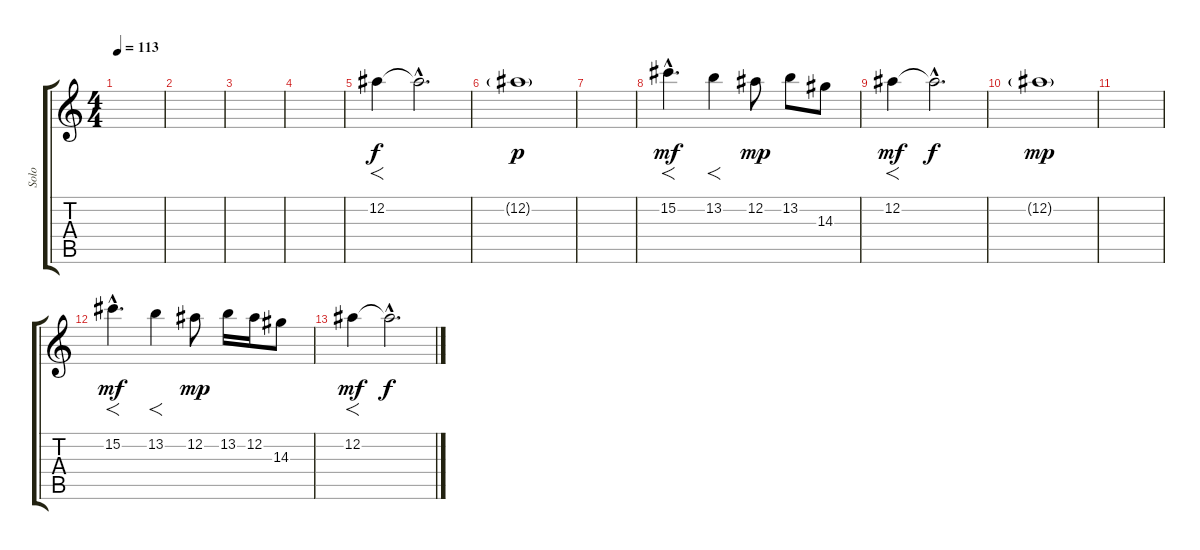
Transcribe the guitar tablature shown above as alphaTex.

\track ("Solo" "Solo") {instrument overdrivenguitar}
\staff {score tabs}
\tuning (Eb4 Bb3 Gb3 Db3 Ab2 Eb2) {hide}
\ts (4 4)
\tempo 113
\clef g2
\ks c
|
|
|
|
12.2.4{f} 12.2{hac t}.2{d dy f} |
12.2{g}.1{dy p} |
|
15.2{hac}.4{f d dy mf} 13.2.4{f} 12.2.8{dy mp} 13.2.8 14.3.8 |
12.2.4{f dy mf} 12.2{hac t}.2{d dy f} |
12.2{g}.1{dy mp} |
|
15.2{hac}.4{f d dy mf} 13.2.4{f} 12.2.8{dy mp} 13.2.16 12.2.16 14.3.8 |
12.2.4{f dy mf} 12.2{hac t}.2{d dy f}
